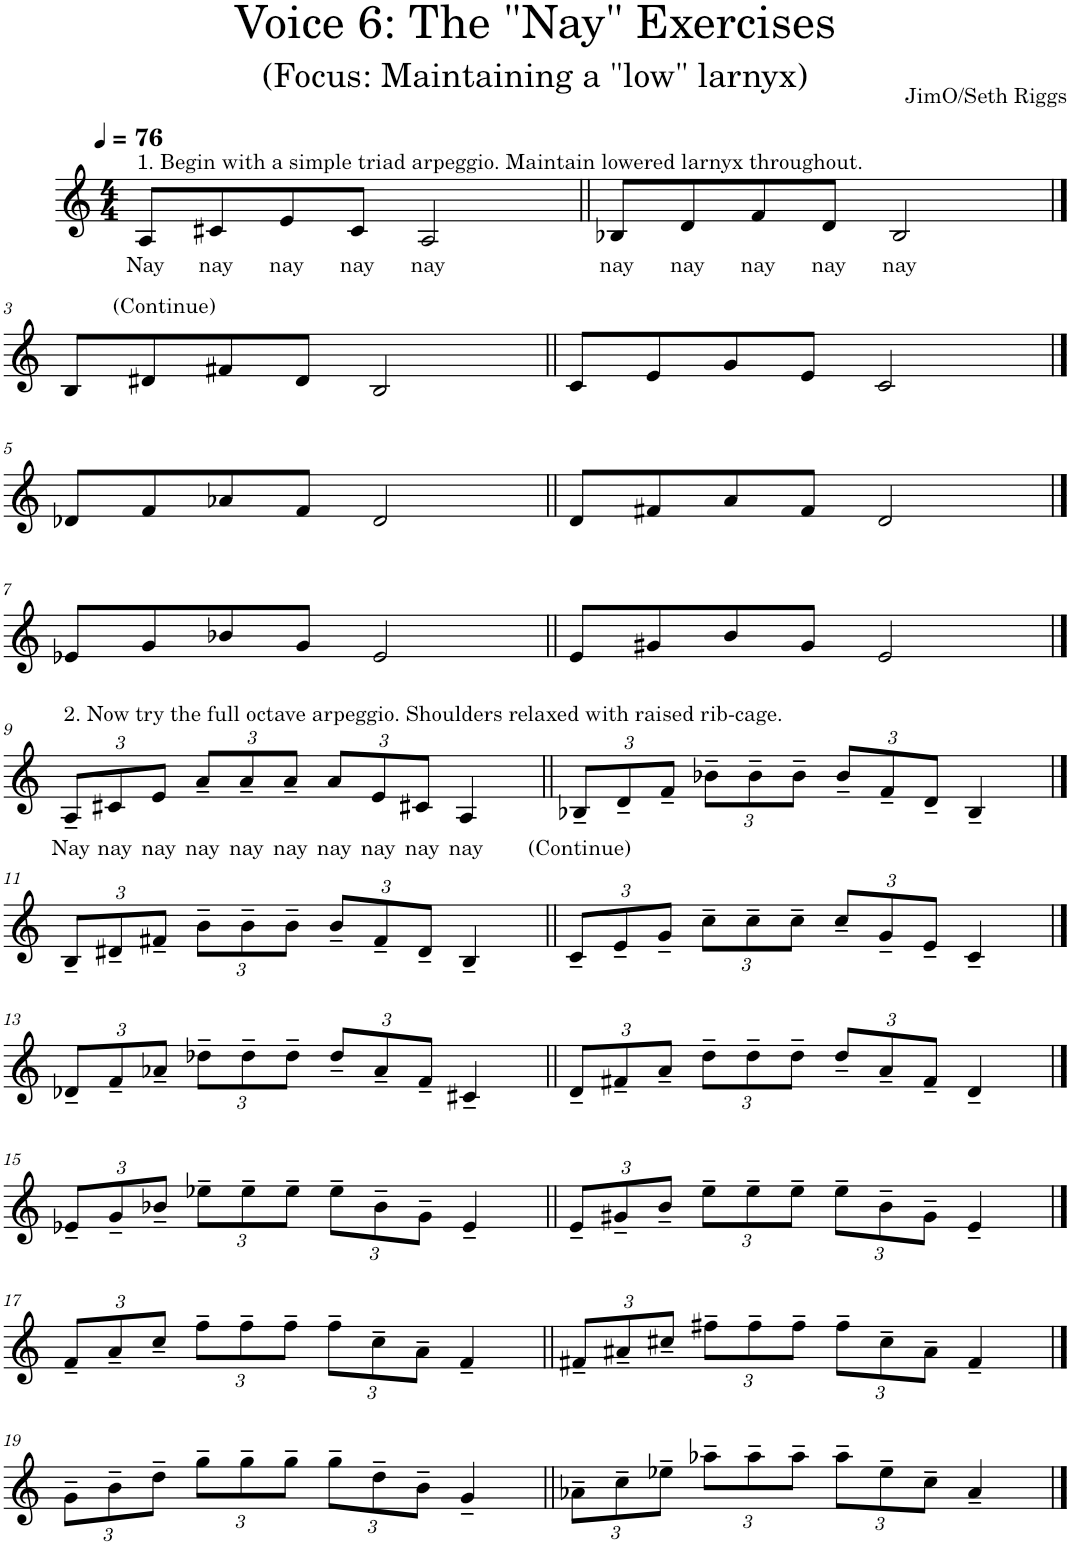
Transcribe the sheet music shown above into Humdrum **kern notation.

**kern	**text
*part1	*part1
*staff1	*staff1
*I"Piano	*
*I'Pno.	*
*clefG2	*
*k[]	*
*M4/4	*
*MM76	*
=1	=1
!LO:TX:a:t=1. Begin with a simple triad arpeggio. Maintain lowered larnyx throughout.	!
!	!LO:LY:b
8A/L	Nay
!	!LO:LY:b
8c#X/	nay
!	!LO:LY:b
8e/	nay
!	!LO:LY:b
8c#/J	nay
!	!LO:LY:b
2A/	nay
=2||	=2||
!	!LO:LY:b
8B-X/L	nay
!	!LO:LY:b
8d/	nay
!	!LO:LY:b
8f/	nay
!	!LO:LY:b
8d/J	nay
!	!LO:LY:b
2B-/	nay
!!LO:LB:g=z
==3	==3
!LO:TX:a:t=(Continue)	!
8B/L	.
8d#X/	.
8f#X/	.
8d#/J	.
2B/	.
=4||	=4||
8c/L	.
8e/	.
8g/	.
8e/J	.
2c/	.
!!LO:LB:g=z
==5	==5
8d-X/L	.
8f/	.
8a-X/	.
8f/J	.
2d-/	.
=6||	=6||
8d/L	.
8f#X/	.
8a/	.
8f#/J	.
2d/	.
!!LO:LB:g=z
==7	==7
8e-X/L	.
8g/	.
8b-X/	.
8g/J	.
2e-/	.
=8||	=8||
8e/L	.
8g#X/	.
8b/	.
8g#/J	.
2e/	.
!!LO:LB:g=z
==9	==9
*Xbrackettup	*
!LO:TX:a:t=2. Now try the full octave arpeggio. Shoulders relaxed with raised rib-cage.	!
!	!LO:LY:b
12A~/L	Nay
!	!LO:LY:b
12c#X/	nay
!	!LO:LY:b
12e/J	nay
!	!LO:LY:b
12a~/L	nay
!	!LO:LY:b
12a~/	nay
!	!LO:LY:b
12a~/J	nay
!	!LO:LY:b
12a/L	nay
!	!LO:LY:b
12e/	nay
!	!LO:LY:b
12c#X/J	nay
!	!LO:LY:b
4A/	nay
=10||	=10||
!	!LO:LY:b
12B-X~/L	(Continue)
12d~/	.
12f~/J	.
12b-X~\L	.
12b-~\	.
12b-~\J	.
12b-~/L	.
12f~/	.
12d~/J	.
4B-~/	.
!!LO:LB:g=z
==11	==11
12B~/L	.
12d#X~/	.
12f#X~/J	.
12b~\L	.
12b~\	.
12b~\J	.
12b~/L	.
12f#~/	.
12d#~/J	.
4B~/	.
=12||	=12||
12c~/L	.
12e~/	.
12g~/J	.
12cc~\L	.
12cc~\	.
12cc~\J	.
12cc~/L	.
12g~/	.
12e~/J	.
4c~/	.
!!LO:LB:g=z
==13	==13
12d-X~/L	.
12f~/	.
12a-X~/J	.
12dd-X~\L	.
12dd-~\	.
12dd-~\J	.
12dd-~/L	.
12a-~/	.
12f~/J	.
4c#X~/	.
=14||	=14||
12d~/L	.
12f#X~/	.
12a~/J	.
12dd~\L	.
12dd~\	.
12dd~\J	.
12dd~/L	.
12a~/	.
12f#~/J	.
4d~/	.
!!LO:LB:g=z
==15	==15
12e-X~/L	.
12g~/	.
12b-X~/J	.
12ee-X~\L	.
12ee-~\	.
12ee-~\J	.
12ee-~\L	.
12b-~\	.
12g~\J	.
4e-~/	.
=16||	=16||
12e~/L	.
12g#X~/	.
12b~/J	.
12ee~\L	.
12ee~\	.
12ee~\J	.
12ee~\L	.
12b~\	.
12g#~\J	.
4e~/	.
!!LO:LB:g=z
==17	==17
12f~/L	.
12a~/	.
12cc~/J	.
12ff~\L	.
12ff~\	.
12ff~\J	.
12ff~\L	.
12cc~\	.
12a~\J	.
4f~/	.
=18||	=18||
12f#X~/L	.
12a#X~/	.
12cc#X~/J	.
12ff#X~\L	.
12ff#~\	.
12ff#~\J	.
12ff#~\L	.
12cc#~\	.
12a#~\J	.
4f#~/	.
!!LO:LB:g=z
==19	==19
12g~\L	.
12b~\	.
12dd~\J	.
12gg~\L	.
12gg~\	.
12gg~\J	.
12gg~\L	.
12dd~\	.
12b~\J	.
4g~/	.
=20||	=20||
12a-X~\L	.
12cc~\	.
12ee-X~\J	.
12aa-X~\L	.
12aa-~\	.
12aa-~\J	.
12aa-~\L	.
12ee-~\	.
12cc~\J	.
4a-~/	.
==	==
*-	*-
